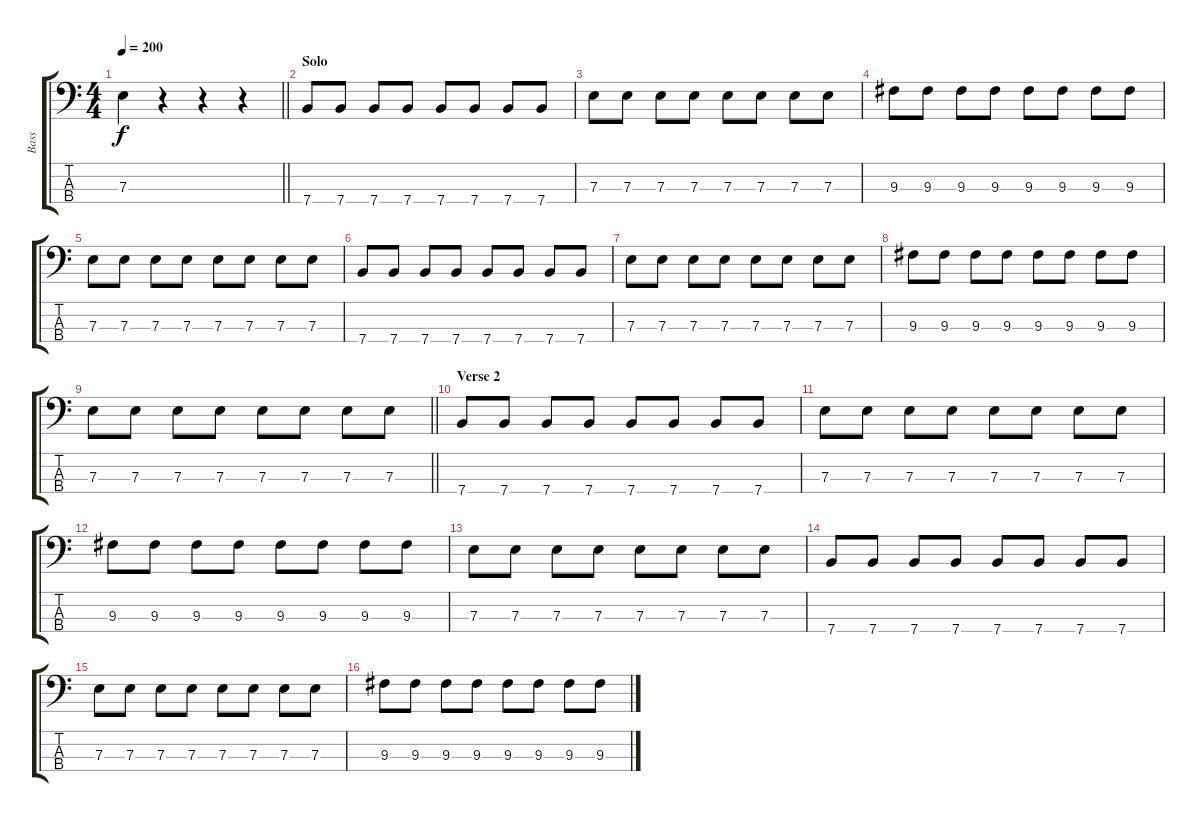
\track ("Bass" "Bass") {instrument electricbasspick}
\staff {score tabs}
\tuning (G2 D2 A1 E1) {hide}
\ts (4 4)
\tempo 200
\clef f4
\barLineRight lightlight
\ks c
7.3.4{dy f} r.4 r.4 r.4 |
\section ("" "Solo")
7.4.8 7.4.8 7.4.8 7.4.8 7.4.8 7.4.8 7.4.8 7.4.8 |
7.3.8 7.3.8 7.3.8 7.3.8 7.3.8 7.3.8 7.3.8 7.3.8 |
9.3.8 9.3.8 9.3.8 9.3.8 9.3.8 9.3.8 9.3.8 9.3.8 |
7.3.8 7.3.8 7.3.8 7.3.8 7.3.8 7.3.8 7.3.8 7.3.8 |
7.4.8 7.4.8 7.4.8 7.4.8 7.4.8 7.4.8 7.4.8 7.4.8 |
7.3.8 7.3.8 7.3.8 7.3.8 7.3.8 7.3.8 7.3.8 7.3.8 |
9.3.8 9.3.8 9.3.8 9.3.8 9.3.8 9.3.8 9.3.8 9.3.8 |
\barLineRight lightlight
7.3.8 7.3.8 7.3.8 7.3.8 7.3.8 7.3.8 7.3.8 7.3.8 |
\section ("" "Verse 2")
7.4.8 7.4.8 7.4.8 7.4.8 7.4.8 7.4.8 7.4.8 7.4.8 |
7.3.8 7.3.8 7.3.8 7.3.8 7.3.8 7.3.8 7.3.8 7.3.8 |
9.3.8 9.3.8 9.3.8 9.3.8 9.3.8 9.3.8 9.3.8 9.3.8 |
7.3.8 7.3.8 7.3.8 7.3.8 7.3.8 7.3.8 7.3.8 7.3.8 |
7.4.8 7.4.8 7.4.8 7.4.8 7.4.8 7.4.8 7.4.8 7.4.8 |
7.3.8 7.3.8 7.3.8 7.3.8 7.3.8 7.3.8 7.3.8 7.3.8 |
9.3.8 9.3.8 9.3.8 9.3.8 9.3.8 9.3.8 9.3.8 9.3.8
